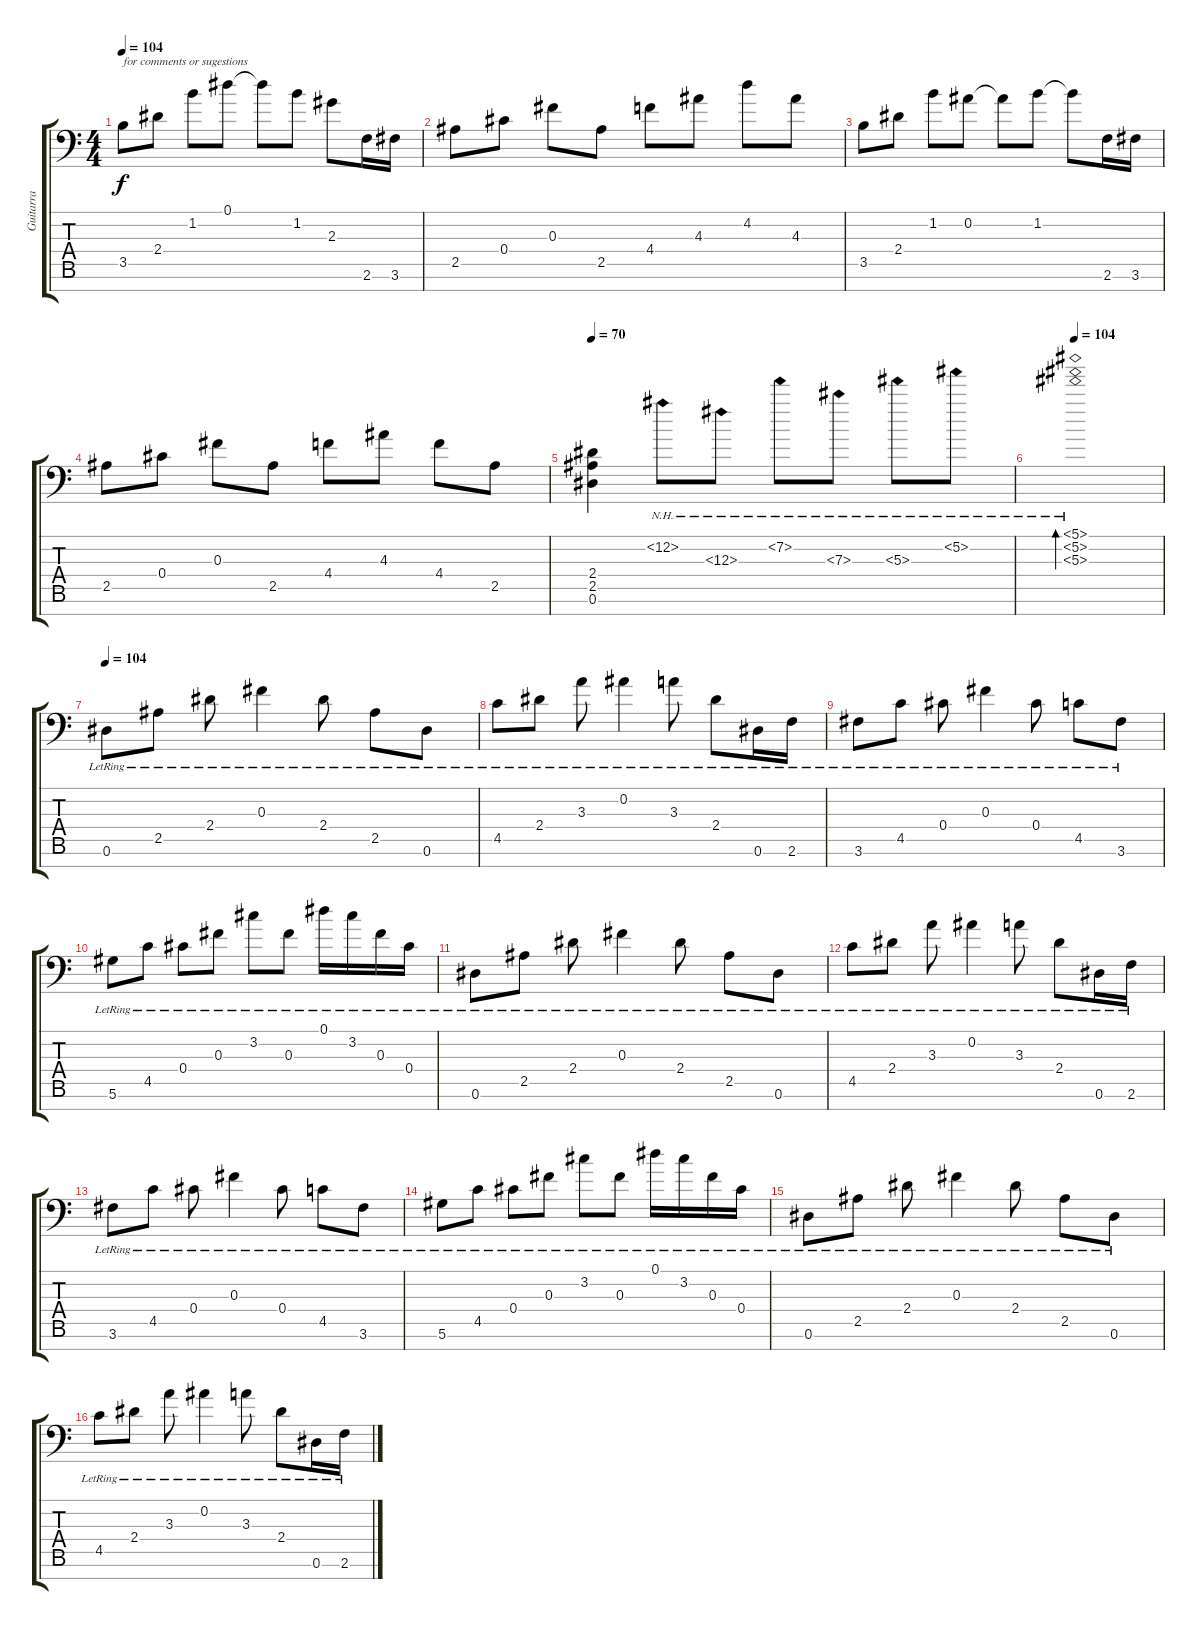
\track ("Guitarra" "Guitarra") {instrument electricguitarclean}
\staff {score tabs}
\tuning (Eb4 Bb3 Gb3 Db3 Ab2 Eb2 Bb1) {hide}
\ts (4 4)
\tempo 104
\tempo 98
\tempo 104
\clef f4
\ks c
3.5.8{txt "for comments or sugestions" dy f instrument electricguitarclean} 2.4.8 1.2.8 0.1.8 0.1{t}.8 1.2.8 2.3.8 2.6.16 3.6.16 |
2.5.8 0.4.8 0.3.8 2.5.8 4.4.8 4.3.8 4.2.8 4.3.8 |
3.5.8 2.4.8 1.2.8 0.2.8 0.2{t}.8 1.2.8 1.2{t}.8 2.6.16 3.6.16 |
2.5.8 0.4.8 0.3.8 2.5.8 4.4.8 4.3.8 4.4.8 2.5.8 |
\tempo 70
(2.4 2.5 0.6).4 12.2{nh}.8 12.3{nh}.8 7.2{nh}.8 7.3{nh}.8 5.3{nh}.8 5.2{nh}.8 |
\tempo 104
(5.1{nh} 5.2{nh} 5.3{nh}).1{bd 240} |
\tempo 104
0.6{lr}.8 2.5{lr}.8 2.4{lr}.8 0.3{lr}.4 2.4{lr}.8 2.5{lr}.8 0.6{lr}.8 |
4.5{lr}.8 2.4{lr}.8 3.3{lr}.8 0.2{lr}.4 3.3{lr}.8 2.4{lr}.8 0.6{lr}.16 2.6{lr}.16 |
3.6{lr}.8 4.5{lr}.8 0.4{lr}.8 0.3{lr}.4 0.4{lr}.8 4.5{lr}.8 3.6{lr}.8 |
5.6{lr}.8 4.5{lr}.8 0.4{lr}.8 0.3{lr}.8 3.2{lr}.8 0.3{lr}.8 0.1{lr}.16 3.2{lr}.16 0.3{lr}.16 0.4{lr}.16 |
0.6{lr}.8 2.5{lr}.8 2.4{lr}.8 0.3{lr}.4 2.4{lr}.8 2.5{lr}.8 0.6{lr}.8 |
4.5{lr}.8 2.4{lr}.8 3.3{lr}.8 0.2{lr}.4 3.3{lr}.8 2.4{lr}.8 0.6{lr}.16 2.6{lr}.16 |
3.6{lr}.8 4.5{lr}.8 0.4{lr}.8 0.3{lr}.4 0.4{lr}.8 4.5{lr}.8 3.6{lr}.8 |
5.6{lr}.8 4.5{lr}.8 0.4{lr}.8 0.3{lr}.8 3.2{lr}.8 0.3{lr}.8 0.1{lr}.16 3.2{lr}.16 0.3{lr}.16 0.4{lr}.16 |
0.6{lr}.8 2.5{lr}.8 2.4{lr}.8 0.3{lr}.4 2.4{lr}.8 2.5{lr}.8 0.6{lr}.8 |
4.5{lr}.8 2.4{lr}.8 3.3{lr}.8 0.2{lr}.4 3.3{lr}.8 2.4{lr}.8 0.6{lr}.16 2.6{lr}.16
